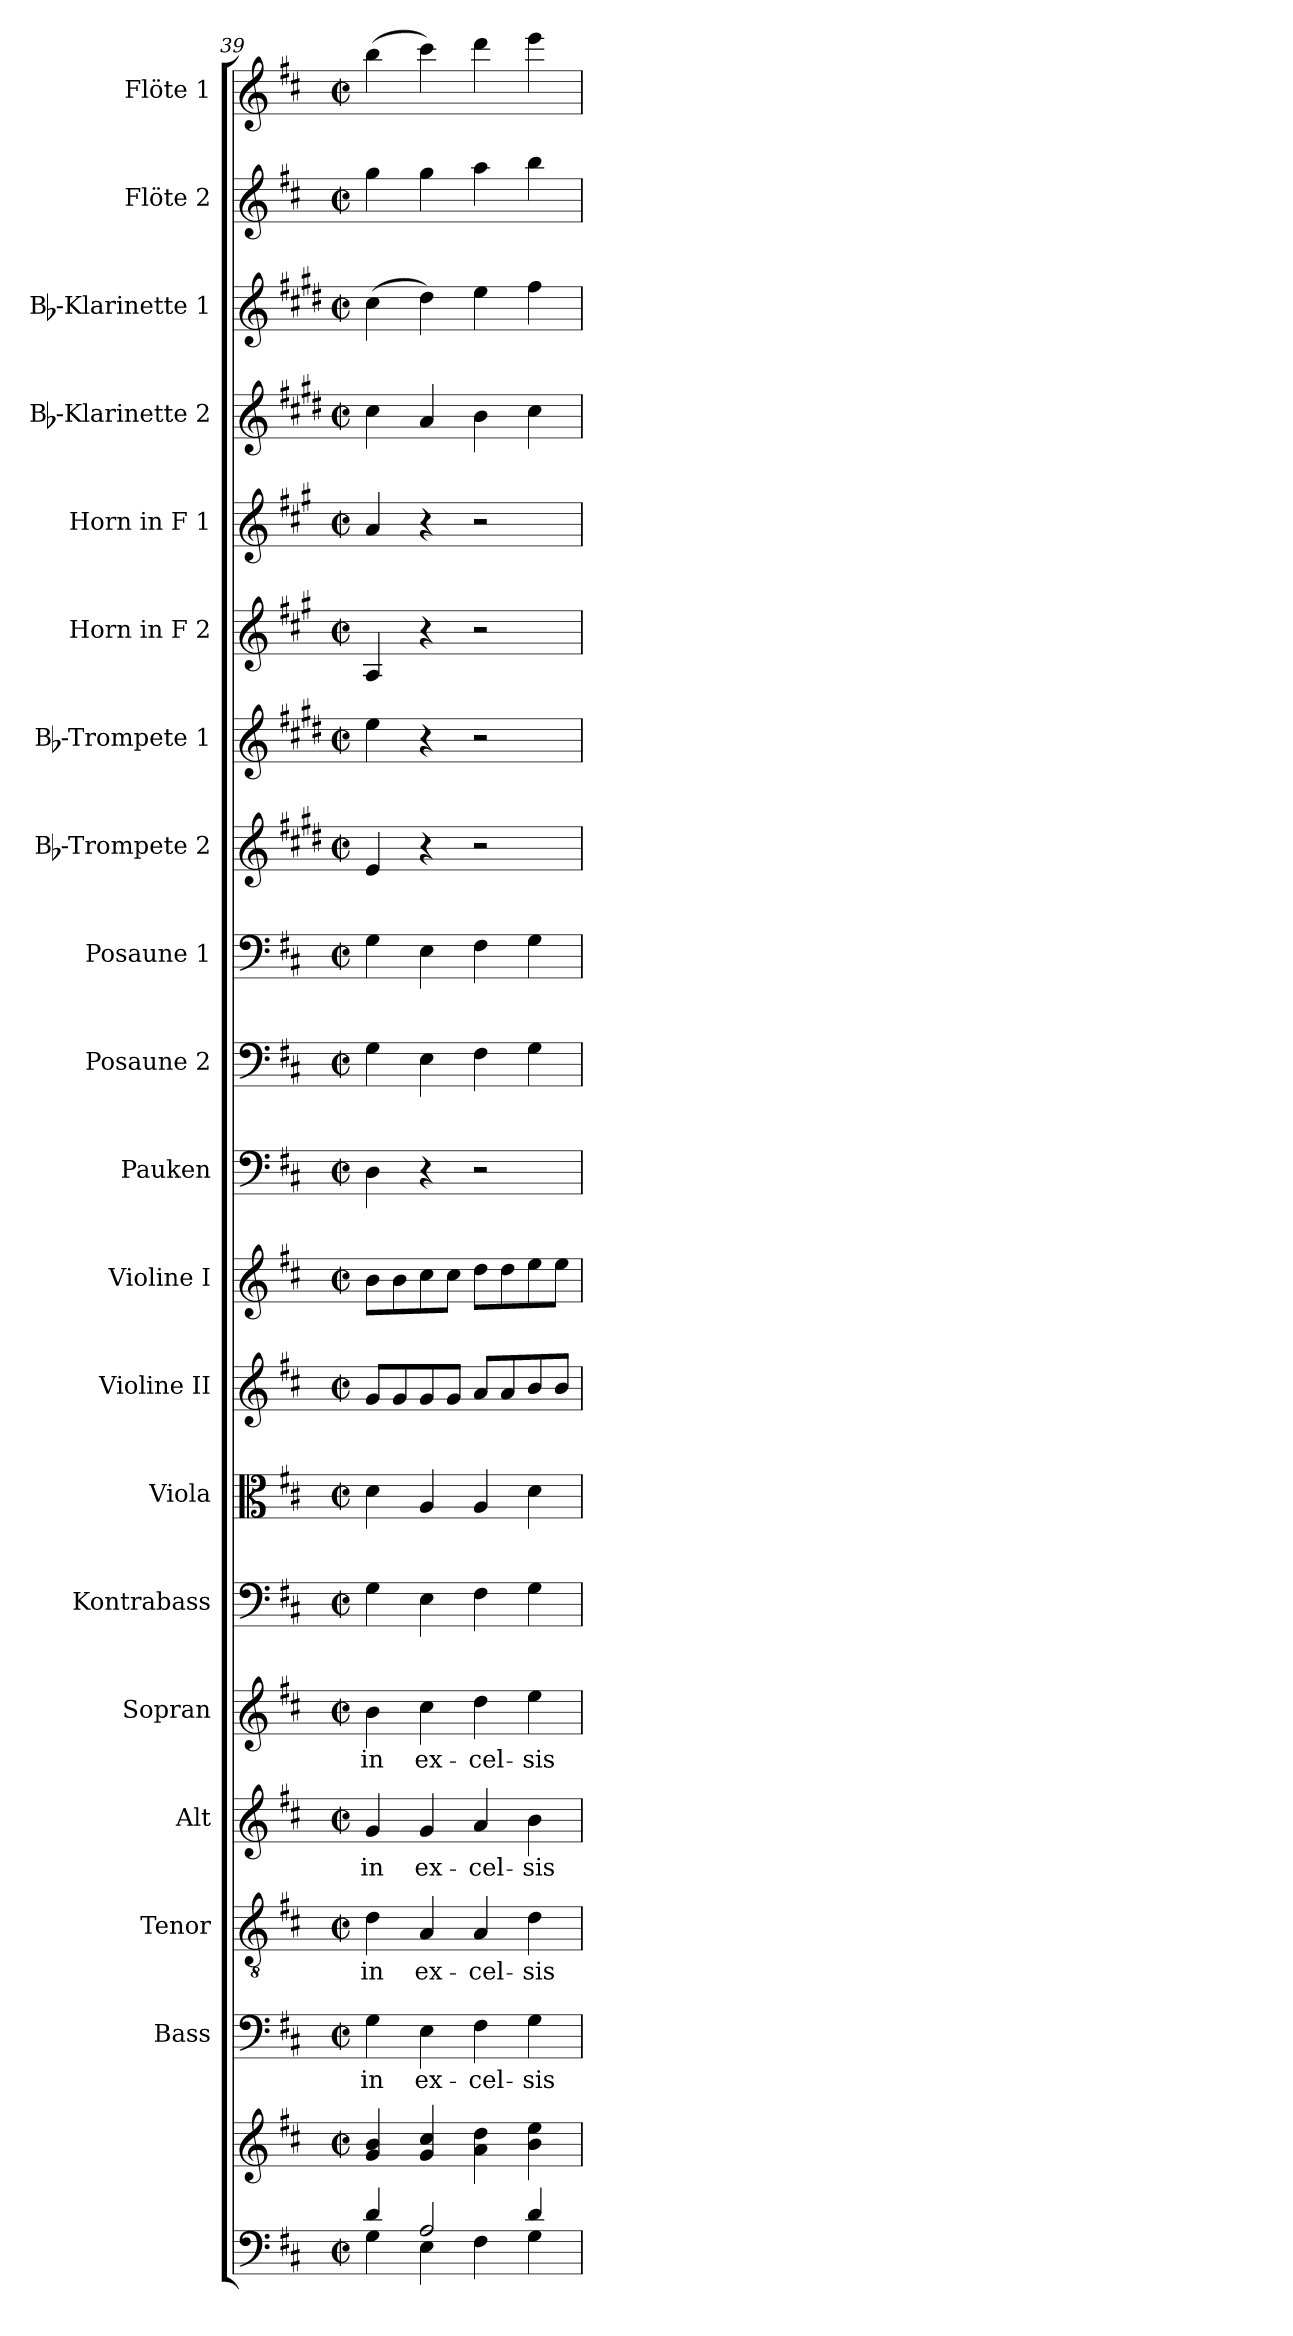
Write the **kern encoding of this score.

**kern	**kern	**kern	**text	**kern	**text	**kern	**text	**kern	**text	**kern	**kern	**kern	**kern	**kern	**kern	**kern	**kern	**kern	**kern	**kern	**kern	**kern	**kern	**kern
*part20	*part20	*part19	*part19	*part18	*part18	*part17	*part17	*part16	*part16	*part15	*part14	*part13	*part12	*part11	*part10	*part9	*part8	*part7	*part6	*part5	*part4	*part3	*part2	*part1
*staff21	*staff20	*staff19	*staff19	*staff18	*staff18	*staff17	*staff17	*staff16	*staff16	*staff15	*staff14	*staff13	*staff12	*staff11	*staff10	*staff9	*staff8	*staff7	*staff6	*staff5	*staff4	*staff3	*staff2	*staff1
*	*	*I"Bass	*	*I"Tenor	*	*I"Alt	*	*I"Sopran	*	*I"Kontrabass	*I"Viola	*I"Violine II	*I"Violine I	*I"Pauken	*I"Posaune 2	*I"Posaune 1	*I"Bb-Trompete 2	*I"Bb-Trompete 1	*I"Horn in F 2	*I"Horn in F 1	*I"Bb-Klarinette 2	*I"Bb-Klarinette 1	*I"Flöte 2	*I"Flöte 1
*	*	*I'B.	*	*I'T.	*	*I'A.	*	*I'S.	*	*I'Kb.	*I'Vla.	*I'Vl. II	*I'Vl. I	*I'Pk.	*I'Pos. 2	*I'Pos. 1	*I'Bb Trp. 2	*I'Bb Trp. 1	*	*	*I'Bb Kl. 2	*I'Bb Kl. 1	*I'Fl. 2	*I'Fl. 1
*clefF4	*clefG2	*clefF4	*	*clefGv2	*	*clefG2	*	*clefG2	*	*clefF4	*clefC3	*clefG2	*clefG2	*clefF4	*clefF4	*clefF4	*clefG2	*clefG2	*clefG2	*clefG2	*clefG2	*clefG2	*clefG2	*clefG2
*	*	*	*	*	*	*	*	*	*	*ITrd7c12	*	*	*	*	*	*	*ITrd1c2	*ITrd1c2	*ITrd4c7	*ITrd4c7	*ITrd1c2	*ITrd1c2	*	*
*k[f#c#]	*k[f#c#]	*k[f#c#]	*	*k[f#c#]	*	*k[f#c#]	*	*k[f#c#]	*	*k[f#c#]	*k[f#c#]	*k[f#c#]	*k[f#c#]	*k[f#c#]	*k[f#c#]	*k[f#c#]	*k[f#c#]	*k[f#c#]	*k[f#c#]	*k[f#c#]	*k[f#c#]	*k[f#c#]	*k[f#c#]	*k[f#c#]
*D:	*D:	*D:	*	*D:	*	*D:	*	*D:	*	*D:	*D:	*D:	*D:	*D:	*D:	*D:	*D:	*D:	*D:	*D:	*D:	*D:	*D:	*D:
*M2/2	*M2/2	*M2/2	*	*M2/2	*	*M2/2	*	*M2/2	*	*M2/2	*M2/2	*M2/2	*M2/2	*M2/2	*M2/2	*M2/2	*M2/2	*M2/2	*M2/2	*M2/2	*M2/2	*M2/2	*M2/2	*M2/2
*met(c|)	*met(c|)	*met(c|)	*	*met(c|)	*	*met(c|)	*	*met(c|)	*	*met(c|)	*met(c|)	*met(c|)	*met(c|)	*met(c|)	*met(c|)	*met(c|)	*met(c|)	*met(c|)	*met(c|)	*met(c|)	*met(c|)	*met(c|)	*met(c|)	*met(c|)
=39	=39	=39	=39	=39	=39	=39	=39	=39	=39	=39	=39	=39	=39	=39	=39	=39	=39	=39	=39	=39	=39	=39	=39	=39
*^	*	*	*	*	*	*	*	*	*	*	*	*	*	*	*	*	*	*	*	*	*	*	*	*
!	!	!	!	!LO:LY:b	!	!LO:LY:b	!	!LO:LY:b	!	!LO:LY:b	!	!	!	!	!	!	!	!	!	!	!	!	!	!	!
4d/	4G\	4g/ 4b/	4G\	in	4d\	in	4g/	in	4b\	in	4GG\	4d\	8g/L	8b\L	4D\	4G\	4G\	4d/	4dd\	4D/	4d/	4b\	(>4b\	4gg\	(>4bb\
.	.	.	.	.	.	.	.	.	.	.	.	.	8g/	8b\	.	.	.	.	.	.	.	.	.	.	.
!	!	!	!	!LO:LY:b	!	!LO:LY:b	!	!LO:LY:b	!	!LO:LY:b	!	!	!	!	!	!	!	!	!	!	!	!	!	!	!
2A/	4E\	4g/ 4cc#/	4E\	ex-	4A/	ex-	4g/	ex-	4cc#\	ex-	4EE\	4A/	8g/	8cc#\	4r	4E\	4E\	4r	4r	4r	4r	4g/	4cc#\)	4gg\	4ccc#\)
.	.	.	.	.	.	.	.	.	.	.	.	.	8g/J	8cc#\J	.	.	.	.	.	.	.	.	.	.	.
!	!	!	!	!LO:LY:b	!	!LO:LY:b	!	!LO:LY:b	!	!LO:LY:b	!	!	!	!	!	!	!	!	!	!	!	!	!	!	!
.	4F#\	4a\ 4dd\	4F#\	-cel-	4A/	-cel-	4a/	-cel-	4dd\	-cel-	4FF#\	4A/	8a/L	8dd\L	2r	4F#\	4F#\	2r	2r	2r	2r	4a\	4dd\	4aa\	4ddd\
.	.	.	.	.	.	.	.	.	.	.	.	.	8a/	8dd\	.	.	.	.	.	.	.	.	.	.	.
!	!	!	!	!LO:LY:b	!	!LO:LY:b	!	!LO:LY:b	!	!LO:LY:b	!	!	!	!	!	!	!	!	!	!	!	!	!	!	!
4d/	4G\	4b\ 4ee\	4G\	-sis	4d\	-sis	4b\	-sis	4ee\	-sis	4GG\	4d\	8b/	8ee\	.	4G\	4G\	.	.	.	.	4b\	4ee\	4bb\	4eee\
.	.	.	.	.	.	.	.	.	.	.	.	.	8b/J	8ee\J	.	.	.	.	.	.	.	.	.	.	.
*v	*v	*	*	*	*	*	*	*	*	*	*	*	*	*	*	*	*	*	*	*	*	*	*	*	*
=	=	=	=	=	=	=	=	=	=	=	=	=	=	=	=	=	=	=	=	=	=	=	=	=
*-	*-	*-	*-	*-	*-	*-	*-	*-	*-	*-	*-	*-	*-	*-	*-	*-	*-	*-	*-	*-	*-	*-	*-	*-
